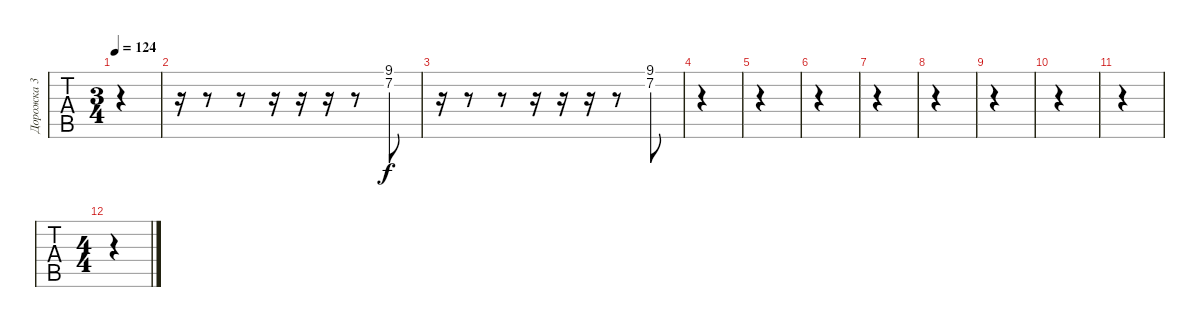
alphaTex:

\track ("Дорожка 3" "Дорожка 3") {instrument brightacousticpiano}
\staff {tabs}
\tuning (D4 Bb3 F3 C3 G2 D2) {hide}
\ts (3 4)
\tempo 124
\clef g2
\ks c
|
r.16 r.8 r.8 r.16 r.16 r.16 r.8 (9.1 7.2).8 |
r.16 r.8 r.8 r.16 r.16 r.16 r.8 (9.1 7.2).8 |
|
|
|
|
|
|
|
|
\ts (4 4)
